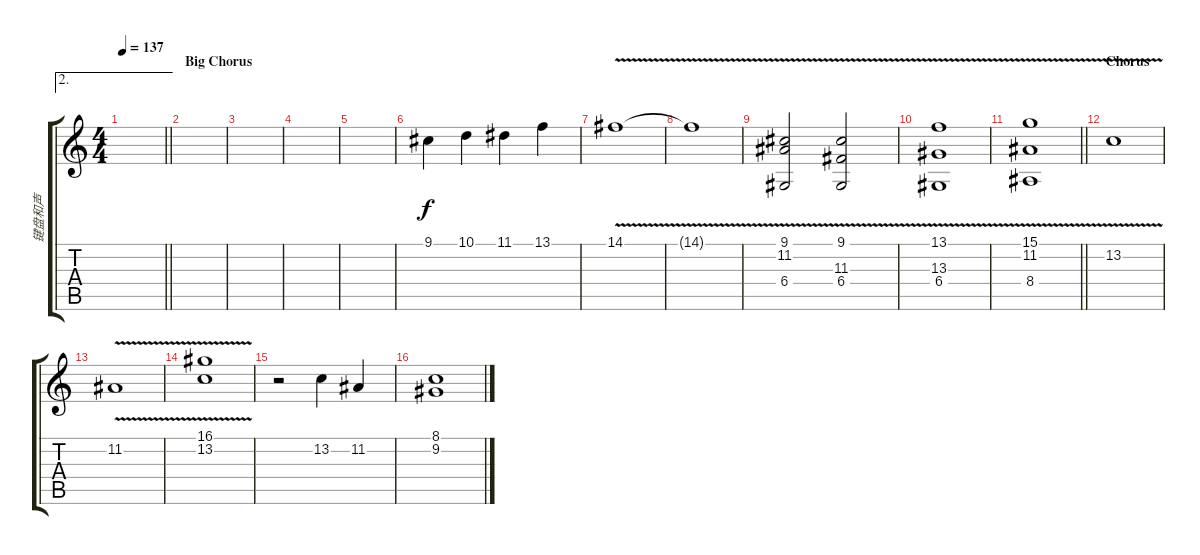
\track ("键盘和声" "键盘和声") {instrument voiceoohs}
\staff {score tabs}
\tuning (E4 B3 G3 D3 A2 E2) {hide}
\ae 2
\ts (4 4)
\tempo 137
\clef g2
\barLineRight lightlight
\ks c
|
\section ("" "Big Chorus")
|
|
|
|
9.1.4 10.1.4 11.1.4 13.1.4 |
14.1{v}.1 |
14.1{t}.1 |
(9.1{v} 11.2{v} 6.4).2 (9.1{v} 11.3{v} 6.4).2 |
(13.1{v} 13.3{v} 6.4).1 |
\barLineRight lightlight
(15.1{v} 11.2{v} 8.4).1 |
\section ("" "Chorus")
13.2{v}.1 |
11.2{v}.1 |
(16.1{v} 13.2).1 |
r.2 13.2.4 11.2.4 |
(8.1 9.2).1
